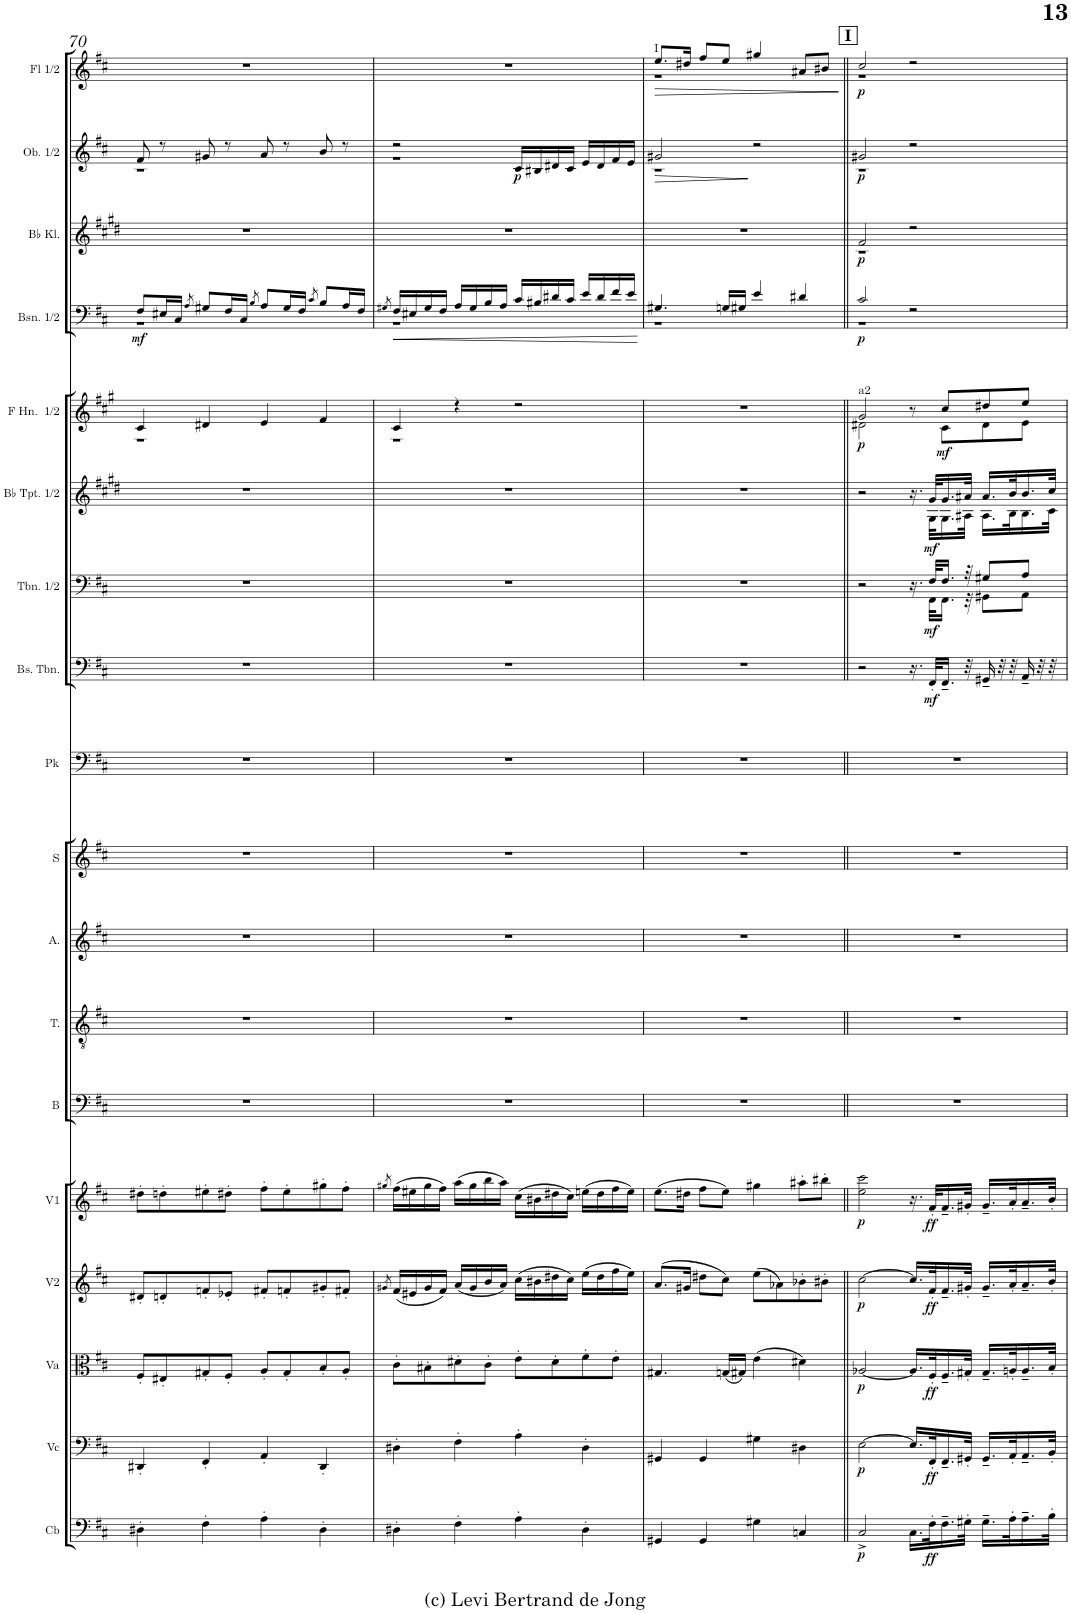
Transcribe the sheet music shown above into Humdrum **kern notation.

**kern	**dynam	**kern	**dynam	**kern	**dynam	**kern	**dynam	**kern	**dynam	**kern	**kern	**kern	**kern	**kern	**kern	**dynam	**kern	**dynam	**kern	**dynam	**kern	**dynam	**kern	**dynam	**kern	**dynam	**kern	**dynam	**kern	**dynam
*part18	*part18	*part17	*part17	*part16	*part16	*part15	*part15	*part14	*part14	*part13	*part12	*part11	*part10	*part9	*part8	*part8	*part7	*part7	*part6	*part6	*part5	*part5	*part4	*part4	*part3	*part3	*part2	*part2	*part1	*part1
*staff18	*staff18	*staff17	*staff17	*staff16	*staff16	*staff15	*staff15	*staff14	*staff14	*staff13	*staff12	*staff11	*staff10	*staff9	*staff8	*staff8	*staff7	*staff7	*staff6	*staff6	*staff5	*staff5	*staff4	*staff4	*staff3	*staff3	*staff2	*staff2	*staff1	*staff1
*I"Contrabasses	*	*I"Violoncellos	*	*I"Violas	*	*I"Violins 2	*	*I"Violins 1	*	*I"Bas	*I"Tenor	*I"Alt	*I"Sopraan	*I"Pauken	*I"Bas-trombone	*	*I"Trombone 1/2	*	*I"Trompet Bb 1/2	*	*I"F Horn 1/2	*	*I"Bassoon 1/2	*	*I"Klarinet in Bb	*	*I"Oboe 1/2	*	*I"Flute 1/2	*
*I'Cb	*	*I'Vc	*	*I'Va	*	*I'V2	*	*I'V1	*	*I'B	*I'T.	*I'A.	*I'S	*I'Pk	*I'Bs. Tbn.	*	*I'Tbn. 1/2	*	*	*	*I'F Hn.  1/2	*	*I'Bsn. 1/2	*	*	*	*I'Ob. 1/2	*	*I'Fl 1/2	*
!!LO:PB:g=z
*clefF4	*	*clefF4	*	*clefC3	*	*clefG2	*	*clefG2	*	*clefF4	*clefGv2	*clefG2	*clefG2	*clefF4	*clefF4	*	*clefF4	*	*clefG2	*	*clefG2	*	*clefF4	*	*clefG2	*	*clefG2	*	*clefG2	*
*Trd7c12	*	*	*	*	*	*	*	*	*	*	*	*	*	*	*	*	*	*	*Trd1c2	*	*Trd4c7	*	*	*	*Trd1c2	*	*	*	*	*
*k[f#c#]	*	*k[f#c#]	*	*k[f#c#]	*	*k[f#c#]	*	*k[f#c#]	*	*k[f#c#]	*k[f#c#]	*k[f#c#]	*k[f#c#]	*k[f#c#]	*k[f#c#]	*	*k[f#c#]	*	*k[f#c#g#d#]	*	*k[f#c#g#]	*	*k[f#c#]	*	*k[f#c#g#d#]	*	*k[f#c#]	*	*k[f#c#]	*
*M4/4	*	*M4/4	*	*M4/4	*	*M4/4	*	*M4/4	*	*M4/4	*M4/4	*M4/4	*M4/4	*M4/4	*M4/4	*	*M4/4	*	*M4/4	*	*M4/4	*	*M4/4	*	*M4/4	*	*M4/4	*	*M4/4	*
=70	=70	=70	=70	=70	=70	=70	=70	=70	=70	=70	=70	=70	=70	=70	=70	=70	=70	=70	=70	=70	=70	=70	=70	=70	=70	=70	=70	=70	=70	=70
*	*	*	*	*	*	*	*	*	*	*	*	*	*	*	*	*	*	*	*	*	*^	*	*^	*	*	*	*^	*	*	*
!	!	!	!	!	!	!	!	!	!	!	!	!	!	!	!	!	!	!	!	!	!	!	!	!	!	!LO:DY:b	!	!	!	!	!	!	!
4D#X'\	.	4DD#X'/	.	8F#'/L	.	8d#X'/L	.	8dd#X'\L	.	1r	1r	1r	1r	1r	1r	.	1r	.	1r	.	4c#/	1r	.	8F#/L	1r	mf	1r	.	8f#/	1r	.	1r	.
.	.	.	.	8E#X'/	.	8dn'/	.	8ddn'\	.	.	.	.	.	.	.	.	.	.	.	.	.	.	.	16E#X/L	.	.	.	.	8r	.	.	.	.
.	.	.	.	.	.	.	.	.	.	.	.	.	.	.	.	.	.	.	.	.	.	.	.	16C#/JJ	.	.	.	.	.	.	.	.	.
.	.	.	.	.	.	.	.	.	.	.	.	.	.	.	.	.	.	.	.	.	.	.	.	8qA/	.	.	.	.	.	.	.	.	.
4F#'\	.	4FF#'/	.	8G#X'/	.	8fn'/	.	8ee#X'\	.	.	.	.	.	.	.	.	.	.	.	.	4d#X/	.	.	8G#X/L	.	.	.	.	8g#X/	.	.	.	.
.	.	.	.	8F#'/J	.	8e-X'/J	.	8dd#X'\J	.	.	.	.	.	.	.	.	.	.	.	.	.	.	.	16F#/L	.	.	.	.	8r	.	.	.	.
.	.	.	.	.	.	.	.	.	.	.	.	.	.	.	.	.	.	.	.	.	.	.	.	16C#/JJ	.	.	.	.	.	.	.	.	.
.	.	.	.	.	.	.	.	.	.	.	.	.	.	.	.	.	.	.	.	.	.	.	.	8qB/	.	.	.	.	.	.	.	.	.
4A'\	.	4AA'/	.	8A'/L	.	8f#X'/L	.	8ff#'\L	.	.	.	.	.	.	.	.	.	.	.	.	4e/	.	.	8A/L	.	.	.	.	8a/	.	.	.	.
.	.	.	.	8G#'/	.	8fn'/	.	8ee#'\	.	.	.	.	.	.	.	.	.	.	.	.	.	.	.	16G#/L	.	.	.	.	8r	.	.	.	.
.	.	.	.	.	.	.	.	.	.	.	.	.	.	.	.	.	.	.	.	.	.	.	.	16F#/JJ	.	.	.	.	.	.	.	.	.
.	.	.	.	.	.	.	.	.	.	.	.	.	.	.	.	.	.	.	.	.	.	.	.	8qc#/	.	.	.	.	.	.	.	.	.
4D#'\	.	4DD#'/	.	8B'/	.	8g#X'/	.	8gg#X'\	.	.	.	.	.	.	.	.	.	.	.	.	4f#/	.	.	8B/L	.	.	.	.	8b/	.	.	.	.
.	.	.	.	8A'/J	.	8f#X'/J	.	8ff#'\J	.	.	.	.	.	.	.	.	.	.	.	.	.	.	.	16A/L	.	.	.	.	8r	.	.	.	.
.	.	.	.	.	.	.	.	.	.	.	.	.	.	.	.	.	.	.	.	.	.	.	.	16F#/JJ	.	.	.	.	.	.	.	.	.
=71	=71	=71	=71	=71	=71	=71	=71	=71	=71	=71	=71	=71	=71	=71	=71	=71	=71	=71	=71	=71	=71	=71	=71	=71	=71	=71	=71	=71	=71	=71	=71	=71	=71
.	.	.	.	.	.	8qg#X/	.	8qgg#X/	.	.	.	.	.	.	.	.	.	.	.	.	.	.	.	8qG#X/	.	.	.	.	.	.	.	.	.
4D#X'\	.	4D#X'\	.	8c#'\L	.	(16f#/LL	.	(16ff#\LL	.	1r	1r	1r	1r	1r	1r	.	1r	.	1r	.	4c#/	1r	.	16F#/LL	1r	.	1r	.	2r	1r	.	1r	.
.	.	.	.	.	.	16e#X/	.	16ee#X\	.	.	.	.	.	.	.	.	.	.	.	.	.	.	.	16E#X/	.	.	.	.	.	.	.	.	.
.	.	.	.	8B#X'\	.	16g#/	.	16gg#\	.	.	.	.	.	.	.	.	.	.	.	.	.	.	.	16G#/	.	.	.	.	.	.	.	.	.
.	.	.	.	.	.	16f#/JJ)	.	16ff#\JJ)	.	.	.	.	.	.	.	.	.	.	.	.	.	.	.	16F#/JJ	.	.	.	.	.	.	.	.	.
4F#'\	.	4F#'\	.	8d#X'\	.	(16a/LL	.	(16aa\LL	.	.	.	.	.	.	.	.	.	.	.	.	4r	.	.	16A/LL	.	.	.	.	.	.	.	.	.
.	.	.	.	.	.	16g#/	.	16gg#\	.	.	.	.	.	.	.	.	.	.	.	.	.	.	.	16G#/	.	.	.	.	.	.	.	.	.
.	.	.	.	8c#'\J	.	16b/	.	16bb\	.	.	.	.	.	.	.	.	.	.	.	.	.	.	.	16B/	.	.	.	.	.	.	.	.	.
.	.	.	.	.	.	16a/JJ)	.	16aa\JJ)	.	.	.	.	.	.	.	.	.	.	.	.	.	.	.	16A/JJ	.	.	.	.	.	.	.	.	.
!	!	!	!	!	!	!	!	!	!	!	!	!	!	!	!	!	!	!	!	!	!	!	!	!	!	!	!	!	!	!	!LO:DY:b	!	!
4A'\	.	4A'\	.	8e'\L	.	(16cc#\LL	.	(16cc#\LL	.	.	.	.	.	.	.	.	.	.	.	.	2r	.	.	16c#/LL	.	.	.	.	16c#/LL	.	p	.	.
.	.	.	.	.	.	16b#X\	.	16b#X\	.	.	.	.	.	.	.	.	.	.	.	.	.	.	.	16B#X/	.	.	.	.	16B#X/	.	.	.	.
.	.	.	.	8d#'\	.	16dd#X\	.	16dd#X\	.	.	.	.	.	.	.	.	.	.	.	.	.	.	.	16d#X/	.	.	.	.	16d#X/	.	.	.	.
.	.	.	.	.	.	16cc#\JJ)	.	16cc#\JJ)	.	.	.	.	.	.	.	.	.	.	.	.	.	.	.	16c#/JJ	.	.	.	.	16c#/JJ	.	.	.	.
4D#'\	.	4D#'\	.	8f#'\	.	(16ee\LL	.	(16een\LL	.	.	.	.	.	.	.	.	.	.	.	.	.	.	.	16e/LL	.	.	.	.	16e/LL	.	.	.	.
.	.	.	.	.	.	16dd#\	.	16dd#\	.	.	.	.	.	.	.	.	.	.	.	.	.	.	.	16d#/	.	.	.	.	16d#/	.	.	.	.
.	.	.	.	8e'\J	.	16ff#\	.	16ff#\	.	.	.	.	.	.	.	.	.	.	.	.	.	.	.	16f#/	.	.	.	.	16f#/	.	.	.	.
.	.	.	.	.	.	16ee\JJ)	.	16ee\JJ)	.	.	.	.	.	.	.	.	.	.	.	.	.	.	.	16e/JJ	.	.	.	.	16e/JJ	.	.	.	.
*	*	*	*	*	*	*	*	*	*	*	*	*	*	*	*	*	*	*	*	*	*v	*v	*	*	*	*	*	*	*	*	*	*	*
=72	=72	=72	=72	=72	=72	=72	=72	=72	=72	=72	=72	=72	=72	=72	=72	=72	=72	=72	=72	=72	=72	=72	=72	=72	=72	=72	=72	=72	=72	=72	=72	=72
!	!	!	!	!	!	!	!	!	!	!	!	!	!	!	!	!	!	!	!	!	!	!	!	!	!	!	!	!	!	!	!LO:TX:a:t=I	!
!	!	!	!	!	!	!	!	!	!	!	!	!	!	!	!	!	!	!	!	!	!	!	!	!	!	!	!	!	!	!LO:HP:b	!	!LO:HP:b
*	*	*	*	*	*	*	*	*	*	*	*	*	*	*	*	*	*	*	*	*	*	*	*	*	*	*	*	*	*	*	*^	*
4GG#X/	.	4GG#X/	.	4.G#X/	.	(8.a/L	.	(8.ee\L	.	1r	1r	1r	1r	1r	1r	.	1r	.	1r	.	1r	.	4.G#X/	1r	.	1r	.	2g#X/	1r	>	8.ee/L	1r	>
.	.	.	.	.	.	16g#X/Jk	.	16dd#X\Jk	.	.	.	.	.	.	.	.	.	.	.	.	.	.	.	.	.	.	.	.	.	.	16dd#X/Jk	.	.
4GG#/	.	4GG#/	.	.	.	8dd#X\L	.	8ff#\L	.	.	.	.	.	.	.	.	.	.	.	.	.	.	.	.	.	.	.	.	.	.	8ff#/L	.	.
.	.	.	.	(16Gn/LL	.	8cc#\J)	.	8ee\J)	.	.	.	.	.	.	.	.	.	.	.	.	.	.	16Gn/LL	.	.	.	.	.	.	.	8ee/J	.	.
.	.	.	.	16G#X/JJ)	.	.	.	.	.	.	.	.	.	.	.	.	.	.	.	.	.	.	16G#X/JJ	.	.	.	.	.	.	.	.	.	.
4G#X\	.	4G#X\	.	(4e\	.	(8ee\L	.	4gg#X\	.	.	.	.	.	.	.	.	.	.	.	.	.	.	4e/	.	.	.	.	2r	.	]	4gg#X/	.	.
.	.	.	.	.	.	8a-X\)	.	.	.	.	.	.	.	.	.	.	.	.	.	.	.	.	.	.	.	.	.	.	.	.	.	.	.
4Cn/	.	4D#X\	.	4d#X\)	.	8b-X'\	.	8aa#X'\L	.	.	.	.	.	.	.	.	.	.	.	.	.	.	4d#X/	.	.	.	.	.	.	.	8a#X/L	.	.
.	.	.	.	.	.	8b#X'\J	.	8bb#X'\J	.	.	.	.	.	.	.	.	.	.	.	.	.	.	.	.	.	.	.	.	.	.	8b#X/J	.	.
*	*	*	*	*	*	*	*	*	*	*	*	*	*	*	*	*	*	*	*	*	*	*	*	*	*	*	*	*v	*v	*	*	*	*
*	*	*	*	*	*	*	*	*	*	*	*	*	*	*	*	*	*	*	*	*	*	*	*v	*v	*	*	*	*	*	*v	*v	*
.	.	.	.	.	.	.	.	.	.	.	.	.	.	.	.	.	.	.	.	.	.	.	.	.	.	.	.	.	.	]
!!LO:REH:place=s1:a:B:cj:fs=14:t=I
=73||	=73||	=73||	=73||	=73||	=73||	=73||	=73||	=73||	=73||	=73||	=73||	=73||	=73||	=73||	=73||	=73||	=73||	=73||	=73||	=73||	=73||	=73||	=73||	=73||	=73||	=73||	=73||	=73||	=73||	=73||
*	*	*	*	*	*	*	*	*	*	*	*	*	*	*	*	*	*^	*	*^	*	*^	*	*^	*	*^	*	*^	*	*^	*
!	!	!	!	!	!	!	!	!	!	!	!	!	!	!	!	!	!	!	!	!	!	!	!LO:TX:a:t=a2	!	!	!	!	!	!	!	!	!	!	!	!	!	!
!	!LO:DY:b	!	!LO:DY:b	!	!LO:DY:b	!	!LO:DY:b	!	!LO:DY:b	!	!	!	!	!	!	!	!	!	!	!	!	!	!	!	!LO:DY:b	!	!	!LO:DY:b	!	!	!LO:DY:b	!	!	!LO:DY:b	!	!	!LO:DY:b
2C#^/	p	[2E\	p	[2A-X/	p	[2cc#\	p	2ee\ 2ccc#\	p	1r	1r	1r	1r	1r	2r	.	2r	16.ryy	.	2r	16.ryy	.	2g#/	2d#X\	p	2c#/	1r	p	2f#/	1r	p	2g#X/	1r	p	2cc#/	1r	p
*	*	*	*	*	*	*	*	*	*	*	*	*	*	*	*	*	*v	*v	*	*	*	*	*	*	*	*	*	*	*	*	*	*	*	*	*	*	*
*	*	*	*	*	*	*	*	*	*	*	*	*	*	*	*	*	*	*	*v	*v	*	*	*	*	*	*	*	*	*	*	*	*	*	*	*	*
16.C#\LL	.	16.E/LL]	.	16.A-/LL]	.	16.cc#/LL]	.	16.r	.	.	.	.	.	.	16.r	.	16.r	.	16.r	.	8r	8ryy	.	2r	.	.	2r	.	.	2r	.	.	2r	.	.
*	*	*	*	*	*	*	*	*	*	*	*	*	*	*	*	*	*^	*	*^	*	*	*	*	*	*	*	*	*	*	*	*	*	*	*	*
!	!LO:DY:b	!	!LO:DY:b	!	!LO:DY:b	!	!LO:DY:b	!	!LO:DY:b	!	!	!	!	!	!	!LO:DY:b	!	!	!LO:DY:b	!	!	!LO:DY:b	!	!	!	!	!	!	!	!	!	!	!	!	!	!	!
32F#'\K	ff	32FF#'/K	ff	32F#'/K	ff	32f#'/K	ff	32f#'/KLL	ff	.	.	.	.	.	32FF#'/KLL	mf	32F#/KLL	32FF#\KLL	mf	32g#/KLL	32G#\KLL	mf	.	.	.	.	.	.	.	.	.	.	.	.	.	.	.
!	!	!	!	!	!	!	!	!	!	!	!	!	!	!	!	!	!	!	!	!	!	!	!	!	!LO:DY:b	!	!	!	!	!	!	!	!	!	!	!	!
16.F#~\	.	16.FF#~/	.	16.F#~/	.	16.f#~/	.	16.f#~/	.	.	.	.	.	.	16.FF#~/JJ	.	16.F#/JJ	16.FF#\JJ	.	16.g#/	16.G#\	.	8cc#/L	8c#\L	mf	.	.	.	.	.	.	.	.	.	.	.	.
32G#X'\JJk	.	32GG#X'/JJk	.	32G#X'/JJk	.	32g#X'/JJk	.	32g#X'/JJk	.	.	.	.	.	.	32r	.	32r	32r	.	32a#X/JJk	32A#X\JJk	.	.	.	.	.	.	.	.	.	.	.	.	.	.	.	.
16.G#~\LL	.	16.GG#~/LL	.	16.G#~/LL	.	16.g#~/LL	.	16.g#~/LL	.	.	.	.	.	.	16GG#X~/	.	8G#X/L	8GG#X\L	.	16.a#/LL	16.A#\LL	.	8dd#X/	8d#\	.	.	.	.	.	.	.	.	.	.	.	.	.
.	.	.	.	.	.	.	.	.	.	.	.	.	.	.	32r	.	.	.	.	.	.	.	.	.	.	.	.	.	.	.	.	.	.	.	.	.	.
32A'\K	.	32AA'/K	.	32An'/K	.	32a'/K	.	32a'/K	.	.	.	.	.	.	32r	.	.	.	.	32b/K	32B\K	.	.	.	.	.	.	.	.	.	.	.	.	.	.	.	.
16.A~\	.	16.AA~/	.	16.A~/	.	16.a~/	.	16.a~/	.	.	.	.	.	.	16AA~/	.	8A/J	8AA\J	.	16.b/	16.B\	.	8ee/J	8e\J	.	.	.	.	.	.	.	.	.	.	.	.	.
.	.	.	.	.	.	.	.	.	.	.	.	.	.	.	32r	.	.	.	.	.	.	.	.	.	.	.	.	.	.	.	.	.	.	.	.	.	.
32B'\JJk	.	32BB'/JJk	.	32B'/JJk	.	32b'/JJk	.	32b'/JJk	.	.	.	.	.	.	32r	.	.	.	.	32cc#/JJk	32c#\JJk	.	.	.	.	.	.	.	.	.	.	.	.	.	.	.	.
*	*	*	*	*	*	*	*	*	*	*	*	*	*	*	*	*	*v	*v	*	*	*	*	*v	*v	*	*v	*v	*	*v	*v	*	*v	*v	*	*v	*v	*
*	*	*	*	*	*	*	*	*	*	*	*	*	*	*	*	*	*	*	*v	*v	*	*	*	*	*	*	*	*	*	*	*
=	=	=	=	=	=	=	=	=	=	=	=	=	=	=	=	=	=	=	=	=	=	=	=	=	=	=	=	=	=	=
*-	*-	*-	*-	*-	*-	*-	*-	*-	*-	*-	*-	*-	*-	*-	*-	*-	*-	*-	*-	*-	*-	*-	*-	*-	*-	*-	*-	*-	*-	*-
